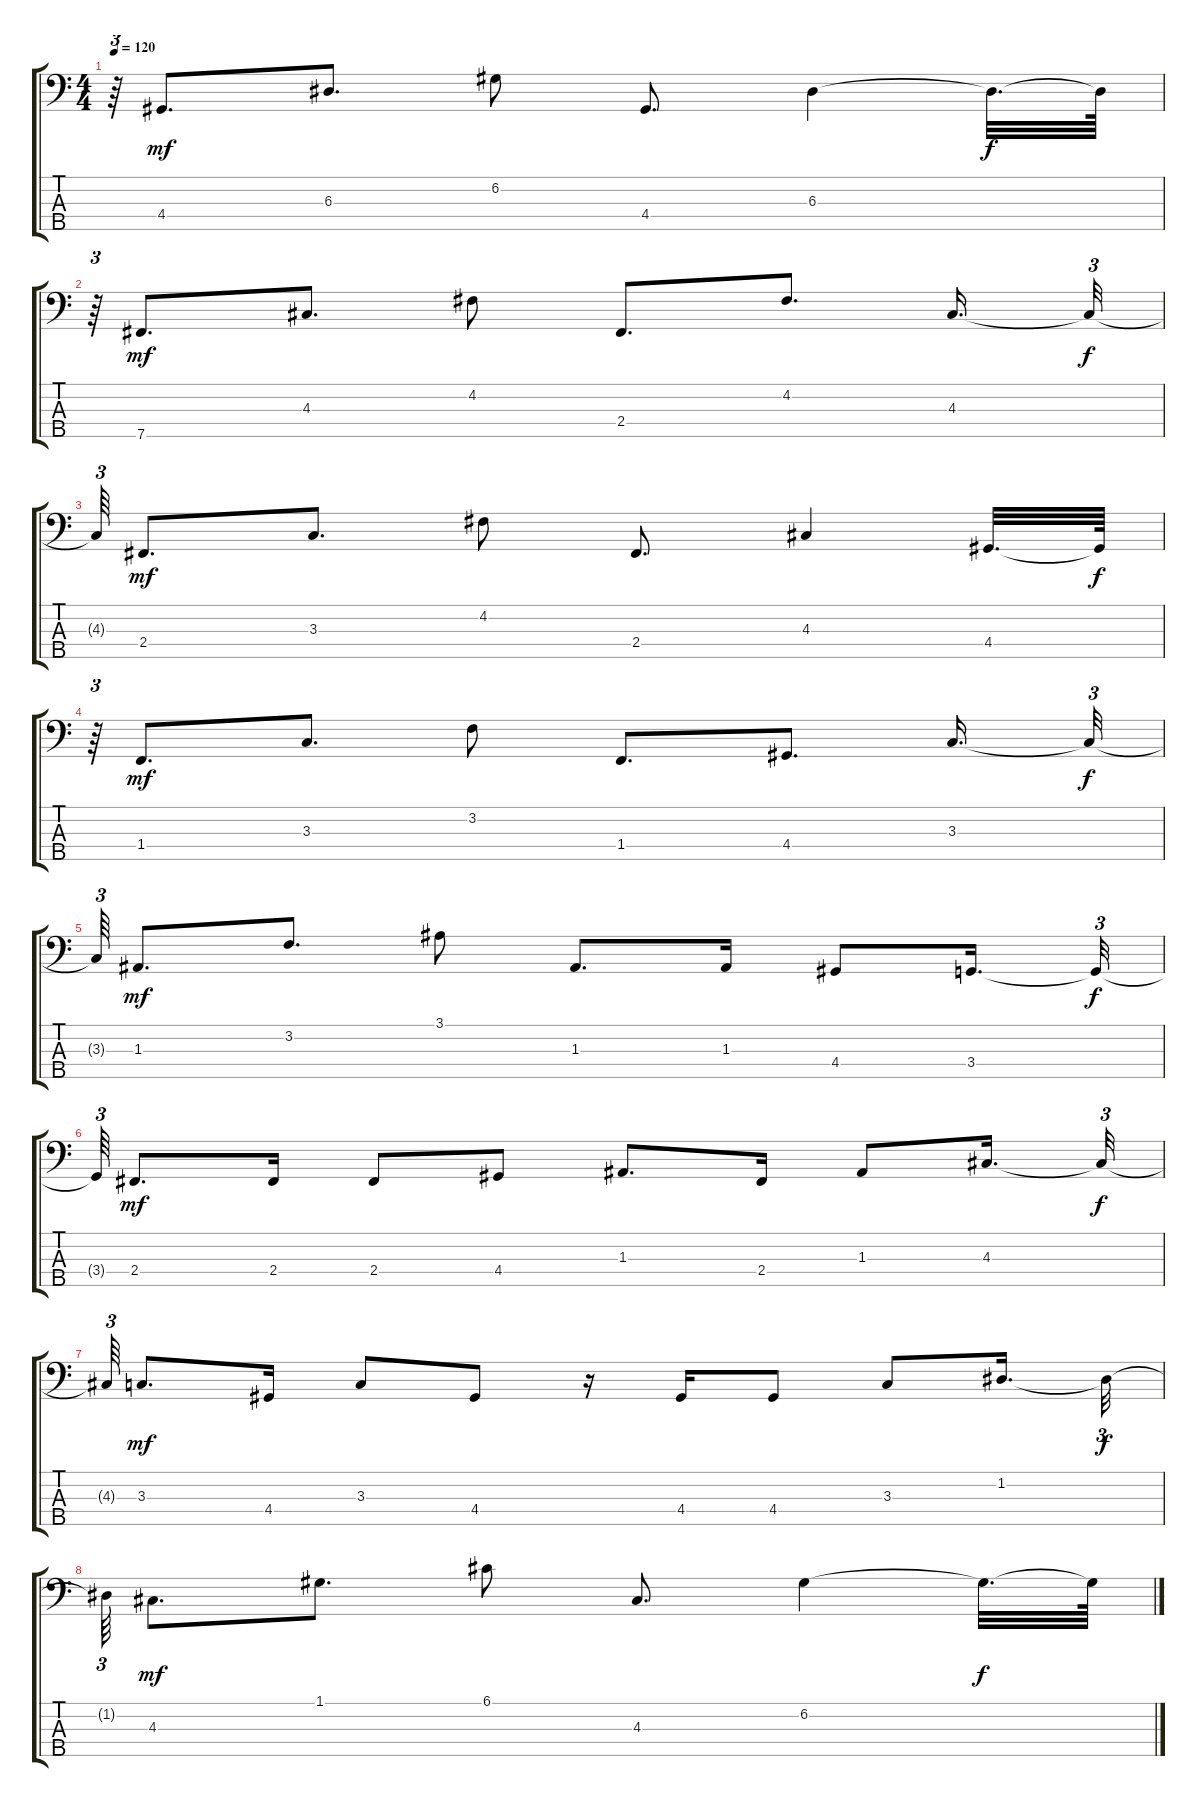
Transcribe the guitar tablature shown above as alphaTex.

\track "" {instrument electricbassfinger}
\staff {score tabs}
\tuning (G2 D2 A1 E1 B0) {hide}
\ts (4 4)
\tempo 120
\clef f4
\ks c
r.64{tu (3 2) dy f} 4.4.8{d dy mf} 6.3.8{d} 6.2.8 4.4.8{d} 6.3.4 6.3{t}.32{d dy f} 6.3{t}.64 |
r.64{tu (3 2)} 7.5.8{d dy mf} 4.3.8{d} 4.2.8 2.4.8{d} 4.2.8{d} 4.3.16{d} 4.3{t}.32{tu (3 2) dy f} |
4.3{t}.64{tu (3 2)} 2.4.8{d dy mf} 3.3.8{d} 4.2.8 2.4.8{d} 4.3.4 4.4.32{d} 4.4{t}.64{dy f} |
r.64{tu (3 2)} 1.4.8{d dy mf} 3.3.8{d} 3.2.8 1.4.8{d} 4.4.8{d} 3.3.16{d} 3.3{t}.32{tu (3 2) dy f} |
3.3{t}.64{tu (3 2)} 1.3.8{d dy mf} 3.2.8{d} 3.1.8 1.3.8{d} 1.3.16 4.4.8 3.4.16{d} 3.4{t}.32{tu (3 2) dy f} |
3.4{t}.64{tu (3 2)} 2.4.8{d dy mf} 2.4.16 2.4.8 4.4.8 1.3.8{d} 2.4.16 1.3.8 4.3.16{d} 4.3{t}.32{tu (3 2) dy f} |
4.3{t}.64{tu (3 2)} 3.3.8{d dy mf} 4.4.16 3.3.8 4.4.8 r.16 4.4.16 4.4.8 3.3.8 1.2.16{d} 1.2{t}.32{tu (3 2) dy f} |
1.2{t}.64{tu (3 2)} 4.3.8{d dy mf} 1.1.8{d} 6.1.8 4.3.8{d} 6.2.4 6.2{t}.32{d dy f} 6.2{t}.64
